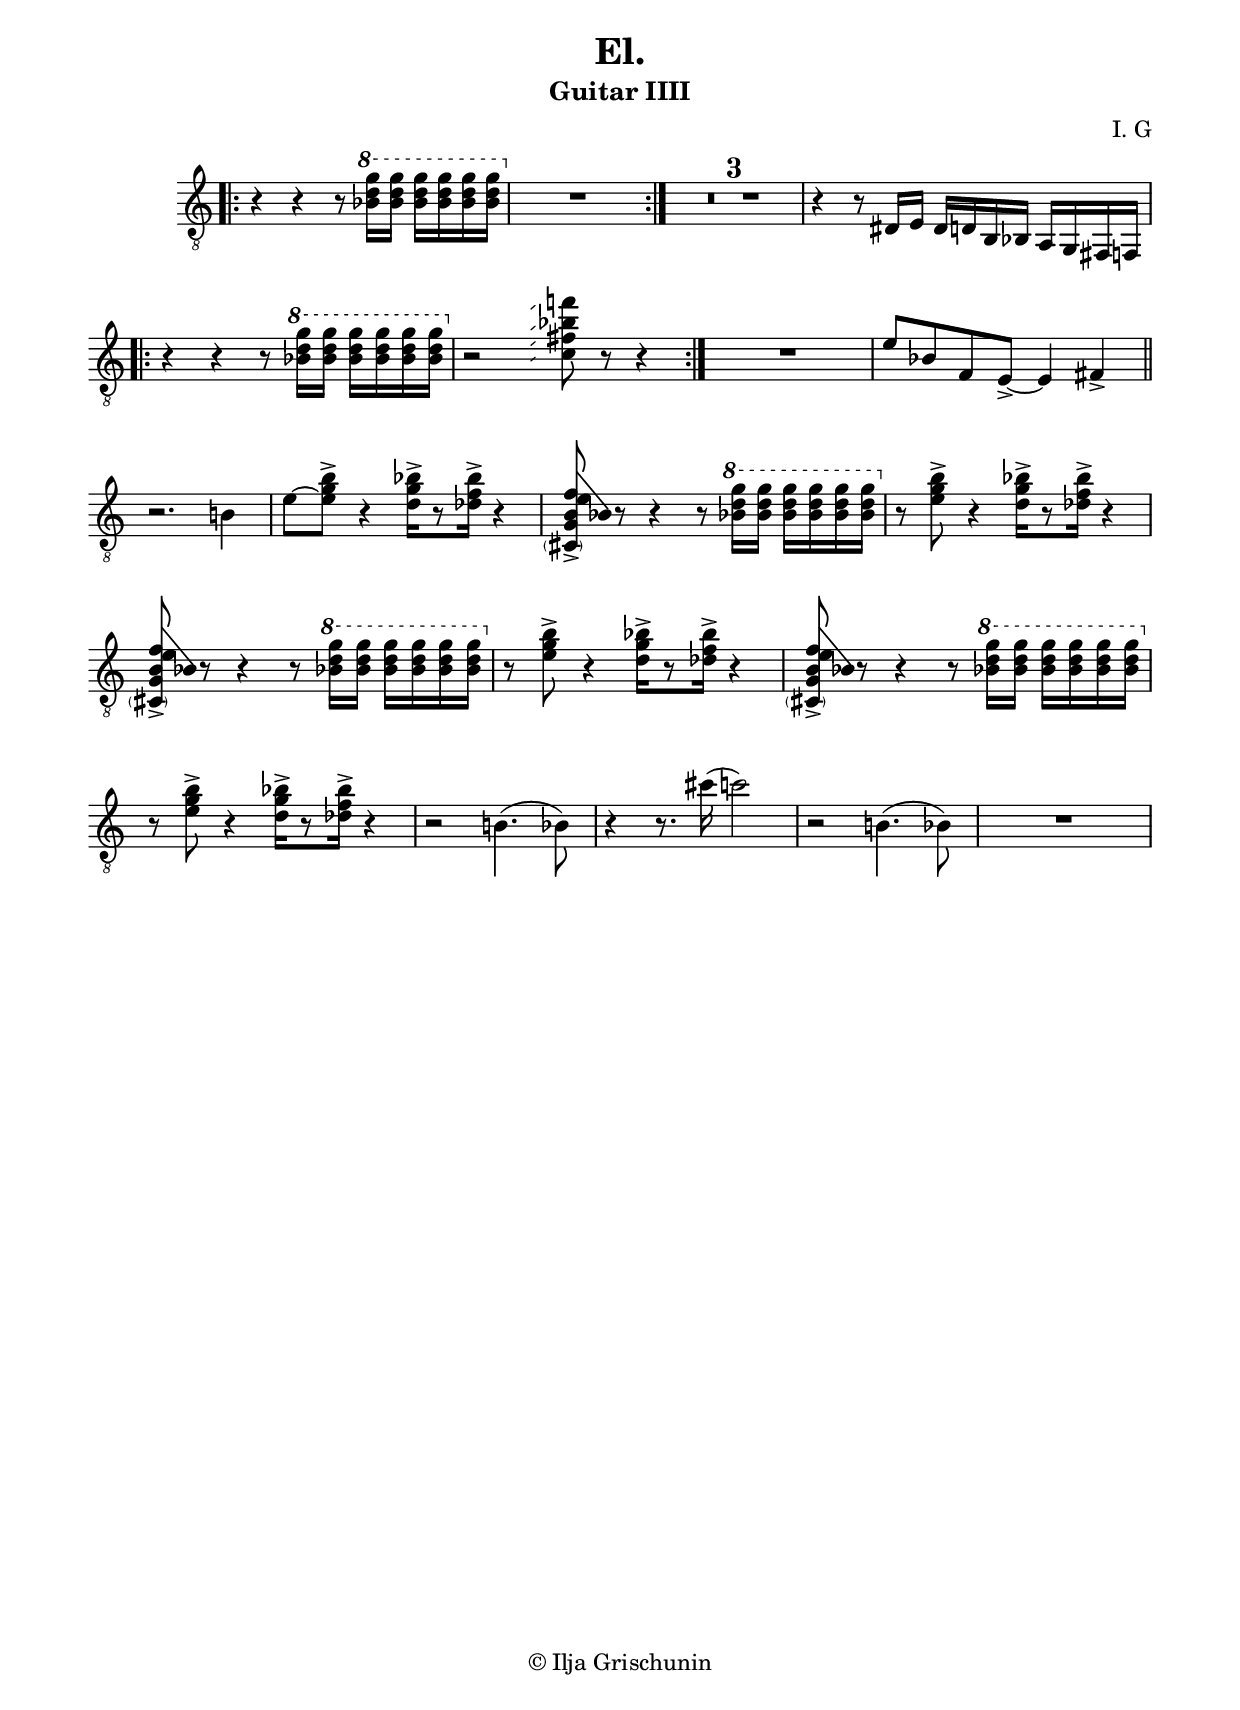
\version "2.19.15"

\language "deutsch"

\paper {
  #(set-paper-size "a4")
  top-system-spacing #'basic-distance = #15
  top-markup-spacing #'basic-distance = #5
  markup-system-spacing #'basic-distance = #16
  system-system-spacing #'basic-distance = #15
  last-bottom-spacing #'basic-distance = #15
  left-margin = 15
  right-margin = 15
  %two-sided = ##t
  %inner-margin = 25
  %outer-margin = 15
}

\layout {
  \context {
    \Score
    \remove "Bar_number_engraver"
  }
}

\header{
  title = "El."
  subtitle = "Guitar IIII"
  composer = "I. G"
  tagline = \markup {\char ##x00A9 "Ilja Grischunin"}
}

\include "noteHeads.ly"
\version "2.19.15"

\language "deutsch"

tema = \relative {
  \clef "treble_8"
  \time 4/4
  \override Staff.TimeSignature.stencil = ##f
  e,8[ h'] fis'
  %\once \override Glissando.bound-details.left.X = #33
  f4\glissando c'8 g'4
  e,,8 h' fis'\noBeam f4 a,16( b a8) g
}



\version "2.19.15"

\language "deutsch"

\include "noteHeads.ly"
\version "2.19.15"

\language "deutsch"

tema = \relative {
  \clef "treble_8"
  \time 4/4
  \override Staff.TimeSignature.stencil = ##f
  e,8[ h'] fis'
  %\once \override Glissando.bound-details.left.X = #33
  f4\glissando c'8 g'4
  e,,8 h' fis'\noBeam f4 a,16( b a8) g
}




EGtFour = \relative {
  \clef "treble_8"
  \time 4/4
  \override Staff.TimeSignature.stencil = ##f
  \compressFullBarRests
  %\override MultiMeasureRest.expand-limit = #2
  \bar ".|:"
  r4 r r8
  \ottava #1
  <b' d g>16 q q q q q
  \ottava #0
  R1
  \bar ":|."
  R1*3 r4 r8 dis,,16 e dis d h b a g fis f
  \bar ".|:"
  r4 r r8
  \ottava #1
  <b'' d g>16 q q q q q
  \ottava #0
  r2
  \hideNotes
  \grace { <a, d g d'>16\glissando }
  \unHideNotes
  <c fis b f'!> 8 r r4
  \bar ":|."
  R1 e8 b f e->~ e4 fis->
  \bar "||"
  \tag #'Part {\break}
  r2. h!4 e8~ <e g h>-> r4 <d g b>16->[ r8 <des f b>16->] r4
  \repeat unfold 3 {
    \override Stem #'(details lengths) = #'(5)
    <<
      {
        \once \override Stem #'length = #20
        \displaceHeads #'(0 0 0 1 -1)
        <\parenthesize cis, g' h e f>8_>
      }
      \\
      {
        \voiceThree
        \once \override NoteHead #'X-offset = #2
        \once \override Stem #'rotation = #'(40 0 0)
        \once \override Stem #'extra-offset = #'(0.2 . -0.2)
        \once \override Stem #'length = #9.5
        \hide Flag
        %\once \override Flag.stencil = ##f
        \once \override Accidental #'extra-offset = #'(3.7 . 0)
        b'
      }
    >>
    r
    \revert Stem #'details
    r4 r8
    \ottava #1
    <b' d g>16 q q q q q
    \ottava #0
    r8 <e, g h>-> r4 <d g b>16->[ r8 <des f b>16->] r4
  }
  r2 h!4.( b8) r4 r8. cis'16( c2) r2 h,!4.( b8) R1
}




\score {
  \new Staff \EGtFour
}